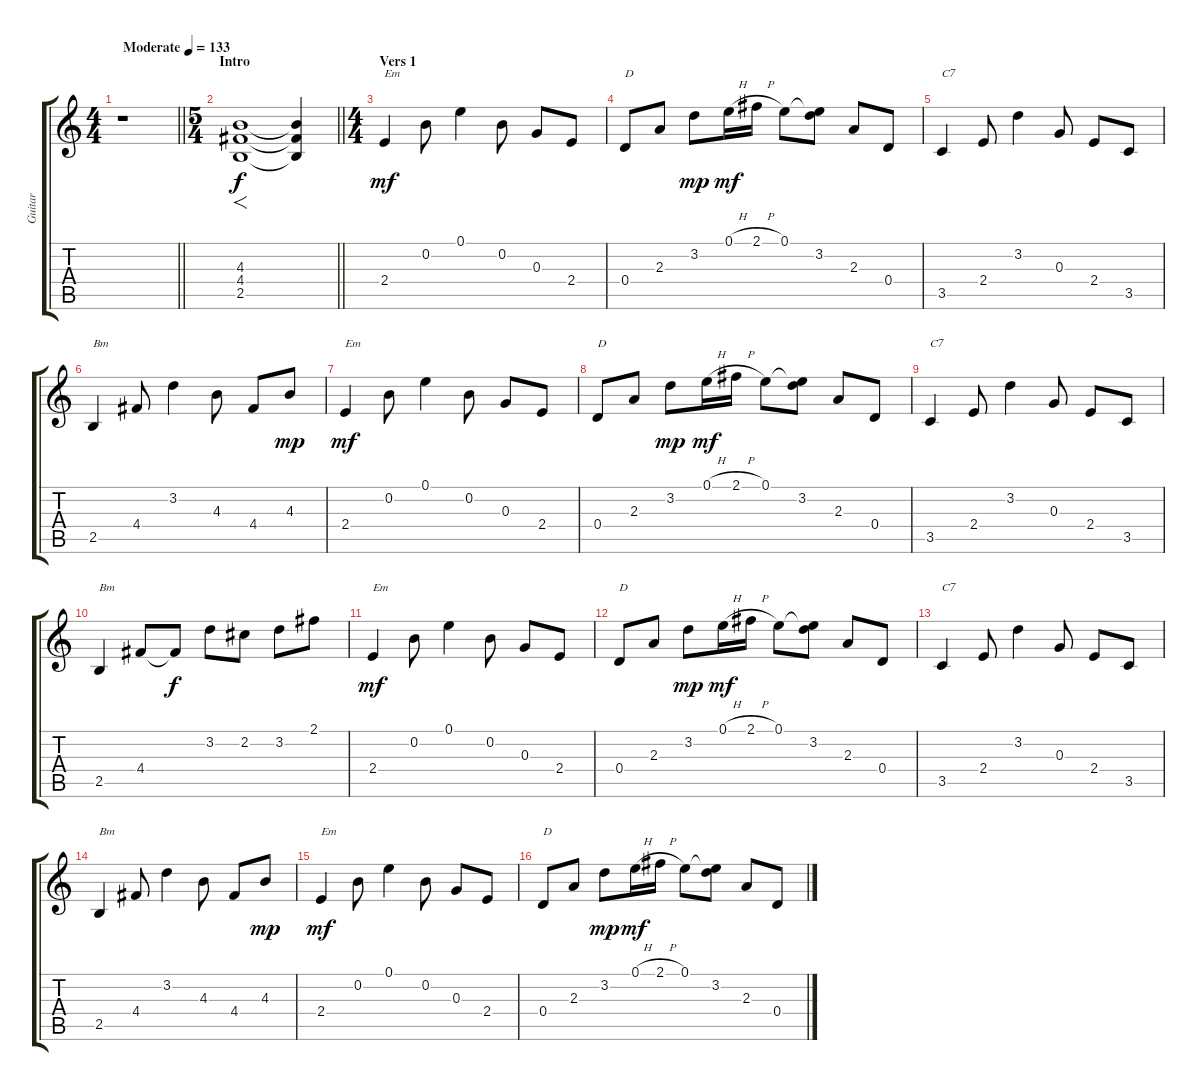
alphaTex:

\track ("Guitar" "Guitar") {instrument acousticguitarsteel}
\staff {score tabs}
\tuning (E4 B3 G3 D3 A2 E2) {hide}
\ts (4 4)
\tempo (133 "Moderate")
\clef g2
\barLineRight lightlight
\ks c
r.1{dy f instrument distortionguitar} |
\ts (5 4)
\section ("" "Intro")
\barLineRight lightlight
(4.3 4.4 2.5).1{f} (4.3{t} 4.4{t} 2.5{t}).4 |
\ts (4 4)
\section ("" "Vers 1")
2.4.4{txt "Em" dy mf instrument acousticguitarsteel} 0.2.8 0.1.4 0.2.8 0.3.8 2.4.8 |
0.4.8{txt "D"} 2.3.8 3.2.8{dy mp} 0.1{h}.16{dy mf} 2.1{h}.16 0.1.8 (0.1{t} 3.2).8 2.3.8 0.4.8 |
3.5.4{txt "C7"} 2.4.8 3.2.4 0.3.8 2.4.8 3.5.8 |
2.5.4{txt "Bm"} 4.4.8 3.2.4 4.3.8 4.4.8 4.3.8{dy mp} |
2.4.4{txt "Em" dy mf} 0.2.8 0.1.4 0.2.8 0.3.8 2.4.8 |
0.4.8{txt "D"} 2.3.8 3.2.8{dy mp} 0.1{h}.16{dy mf} 2.1{h}.16 0.1.8 (0.1{t} 3.2).8 2.3.8 0.4.8 |
3.5.4{txt "C7"} 2.4.8 3.2.4 0.3.8 2.4.8 3.5.8 |
2.5.4{txt "Bm"} 4.4.8 4.4{t}.8{dy f} 3.2.8 2.2.8 3.2.8 2.1.8 |
2.4.4{txt "Em" dy mf} 0.2.8 0.1.4 0.2.8 0.3.8 2.4.8 |
0.4.8{txt "D"} 2.3.8 3.2.8{dy mp} 0.1{h}.16{dy mf} 2.1{h}.16 0.1.8 (0.1{t} 3.2).8 2.3.8 0.4.8 |
3.5.4{txt "C7"} 2.4.8 3.2.4 0.3.8 2.4.8 3.5.8 |
2.5.4{txt "Bm"} 4.4.8 3.2.4 4.3.8 4.4.8 4.3.8{dy mp} |
2.4.4{txt "Em" dy mf instrument acousticguitarsteel} 0.2.8 0.1.4 0.2.8 0.3.8 2.4.8 |
0.4.8{txt "D"} 2.3.8 3.2.8{dy mp} 0.1{h}.16{dy mf} 2.1{h}.16 0.1.8 (0.1{t} 3.2).8 2.3.8 0.4.8
